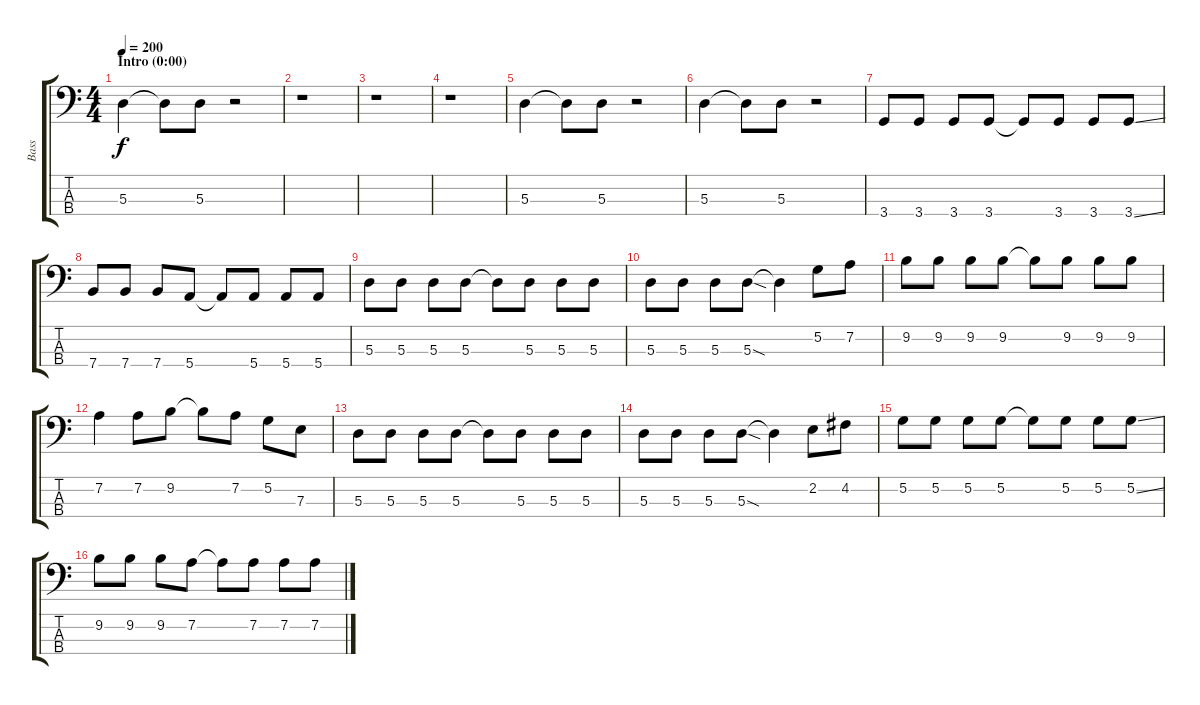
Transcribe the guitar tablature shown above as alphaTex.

\track ("Bass" "Bass") {instrument electricbassfinger}
\staff {score tabs}
\tuning (G2 D2 A1 E1) {hide}
\ts (4 4)
\section ("" "Intro (0:00)")
\tempo 200
\clef f4
\ks c
5.3.4{dy f instrument electricbassfinger} 5.3{t}.8 5.3.8 r.2 |
r.1 |
r.1 |
r.1 |
5.3.4 5.3{t}.8 5.3.8 r.2 |
5.3.4 5.3{t}.8 5.3.8 r.2 |
3.4.8 3.4.8 3.4.8 3.4.8 3.4{t}.8 3.4.8 3.4.8 3.4{ss}.8 |
7.4.8 7.4.8 7.4.8 5.4.8 5.4{t}.8 5.4.8 5.4.8 5.4.8 |
5.3.8 5.3.8 5.3.8 5.3.8 5.3{t}.8 5.3.8 5.3.8 5.3.8 |
5.3.8 5.3.8 5.3.8 5.3{sod}.8 5.3{t}.4 5.2.8 7.2.8 |
9.2.8 9.2.8 9.2.8 9.2.8 9.2{t}.8 9.2.8 9.2.8 9.2.8 |
7.2.4 7.2.8 9.2.8 9.2{t}.8 7.2.8 5.2.8 7.3.8 |
5.3.8 5.3.8 5.3.8 5.3.8 5.3{t}.8 5.3.8 5.3.8 5.3.8 |
5.3.8 5.3.8 5.3.8 5.3{sod}.8 5.3{t}.4 2.2.8 4.2.8 |
5.2.8 5.2.8 5.2.8 5.2.8 5.2{t}.8 5.2.8 5.2.8 5.2{ss}.8 |
9.2.8 9.2.8 9.2.8 7.2.8 7.2{t}.8 7.2.8 7.2.8 7.2.8
